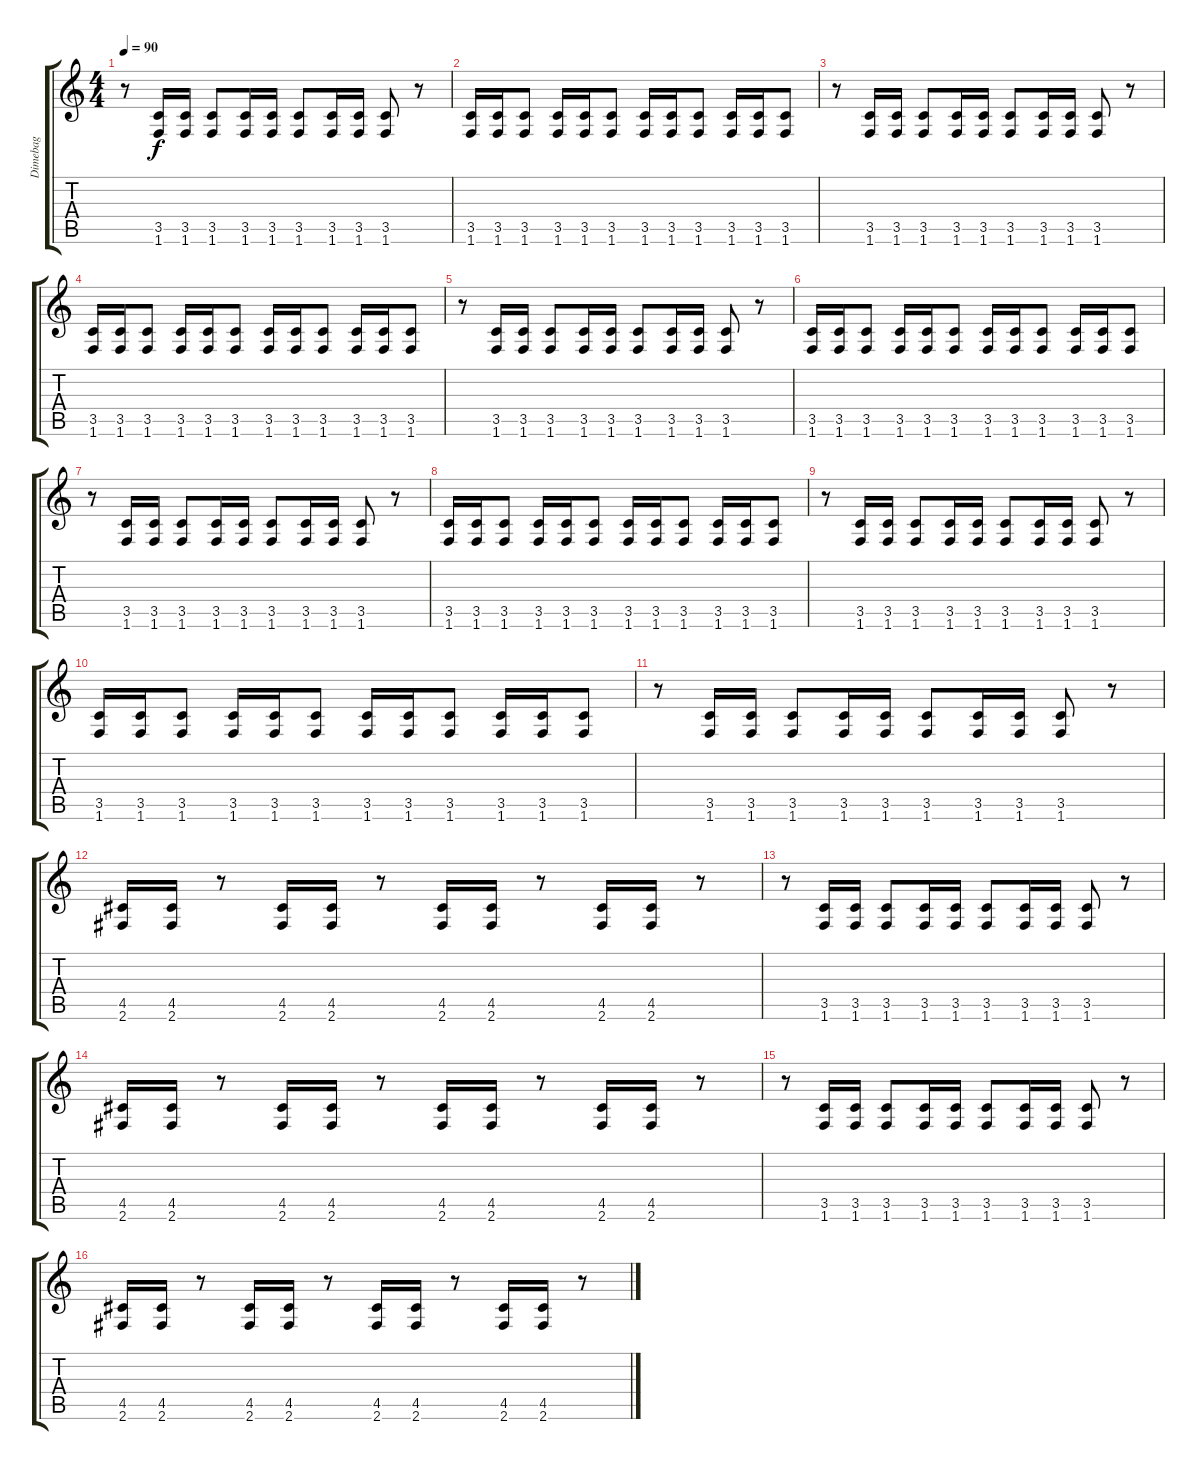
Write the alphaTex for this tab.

\track ("Dimebag" "Dimebag") {instrument distortionguitar}
\staff {score tabs}
\tuning (E4 B3 G3 D3 A2 E2) {hide}
\ts (4 4)
\tempo 90
\clef g2
\ks c
r.8{dy f} (3.5 1.6).16 (3.5 1.6).16 (3.5 1.6).8 (3.5 1.6).16 (3.5 1.6).16 (3.5 1.6).8 (3.5 1.6).16 (3.5 1.6).16 (3.5 1.6).8 r.8 |
(3.5 1.6).16 (3.5 1.6).16 (3.5 1.6).8 (3.5 1.6).16 (3.5 1.6).16 (3.5 1.6).8 (3.5 1.6).16 (3.5 1.6).16 (3.5 1.6).8 (3.5 1.6).16 (3.5 1.6).16 (3.5 1.6).8 |
r.8 (3.5 1.6).16 (3.5 1.6).16 (3.5 1.6).8 (3.5 1.6).16 (3.5 1.6).16 (3.5 1.6).8 (3.5 1.6).16 (3.5 1.6).16 (3.5 1.6).8 r.8 |
(3.5 1.6).16 (3.5 1.6).16 (3.5 1.6).8 (3.5 1.6).16 (3.5 1.6).16 (3.5 1.6).8 (3.5 1.6).16 (3.5 1.6).16 (3.5 1.6).8 (3.5 1.6).16 (3.5 1.6).16 (3.5 1.6).8 |
r.8 (3.5 1.6).16 (3.5 1.6).16 (3.5 1.6).8 (3.5 1.6).16 (3.5 1.6).16 (3.5 1.6).8 (3.5 1.6).16 (3.5 1.6).16 (3.5 1.6).8 r.8 |
(3.5 1.6).16 (3.5 1.6).16 (3.5 1.6).8 (3.5 1.6).16 (3.5 1.6).16 (3.5 1.6).8 (3.5 1.6).16 (3.5 1.6).16 (3.5 1.6).8 (3.5 1.6).16 (3.5 1.6).16 (3.5 1.6).8 |
r.8 (3.5 1.6).16 (3.5 1.6).16 (3.5 1.6).8 (3.5 1.6).16 (3.5 1.6).16 (3.5 1.6).8 (3.5 1.6).16 (3.5 1.6).16 (3.5 1.6).8 r.8 |
(3.5 1.6).16 (3.5 1.6).16 (3.5 1.6).8 (3.5 1.6).16 (3.5 1.6).16 (3.5 1.6).8 (3.5 1.6).16 (3.5 1.6).16 (3.5 1.6).8 (3.5 1.6).16 (3.5 1.6).16 (3.5 1.6).8 |
r.8 (3.5 1.6).16 (3.5 1.6).16 (3.5 1.6).8 (3.5 1.6).16 (3.5 1.6).16 (3.5 1.6).8 (3.5 1.6).16 (3.5 1.6).16 (3.5 1.6).8 r.8 |
(3.5 1.6).16 (3.5 1.6).16 (3.5 1.6).8 (3.5 1.6).16 (3.5 1.6).16 (3.5 1.6).8 (3.5 1.6).16 (3.5 1.6).16 (3.5 1.6).8 (3.5 1.6).16 (3.5 1.6).16 (3.5 1.6).8 |
r.8 (3.5 1.6).16 (3.5 1.6).16 (3.5 1.6).8 (3.5 1.6).16 (3.5 1.6).16 (3.5 1.6).8 (3.5 1.6).16 (3.5 1.6).16 (3.5 1.6).8 r.8 |
(4.5 2.6).16{balance 3} (4.5 2.6).16 r.8 (4.5 2.6).16 (4.5 2.6).16 r.8 (4.5 2.6).16 (4.5 2.6).16 r.8 (4.5 2.6).16 (4.5 2.6).16 r.8 |
r.8 (3.5 1.6).16 (3.5 1.6).16 (3.5 1.6).8 (3.5 1.6).16 (3.5 1.6).16 (3.5 1.6).8 (3.5 1.6).16 (3.5 1.6).16 (3.5 1.6).8 r.8 |
(4.5 2.6).16 (4.5 2.6).16 r.8 (4.5 2.6).16 (4.5 2.6).16 r.8 (4.5 2.6).16 (4.5 2.6).16 r.8 (4.5 2.6).16 (4.5 2.6).16 r.8 |
r.8 (3.5 1.6).16 (3.5 1.6).16 (3.5 1.6).8 (3.5 1.6).16 (3.5 1.6).16 (3.5 1.6).8 (3.5 1.6).16 (3.5 1.6).16 (3.5 1.6).8 r.8 |
(4.5 2.6).16 (4.5 2.6).16 r.8 (4.5 2.6).16 (4.5 2.6).16 r.8 (4.5 2.6).16 (4.5 2.6).16 r.8 (4.5 2.6).16 (4.5 2.6).16 r.8
